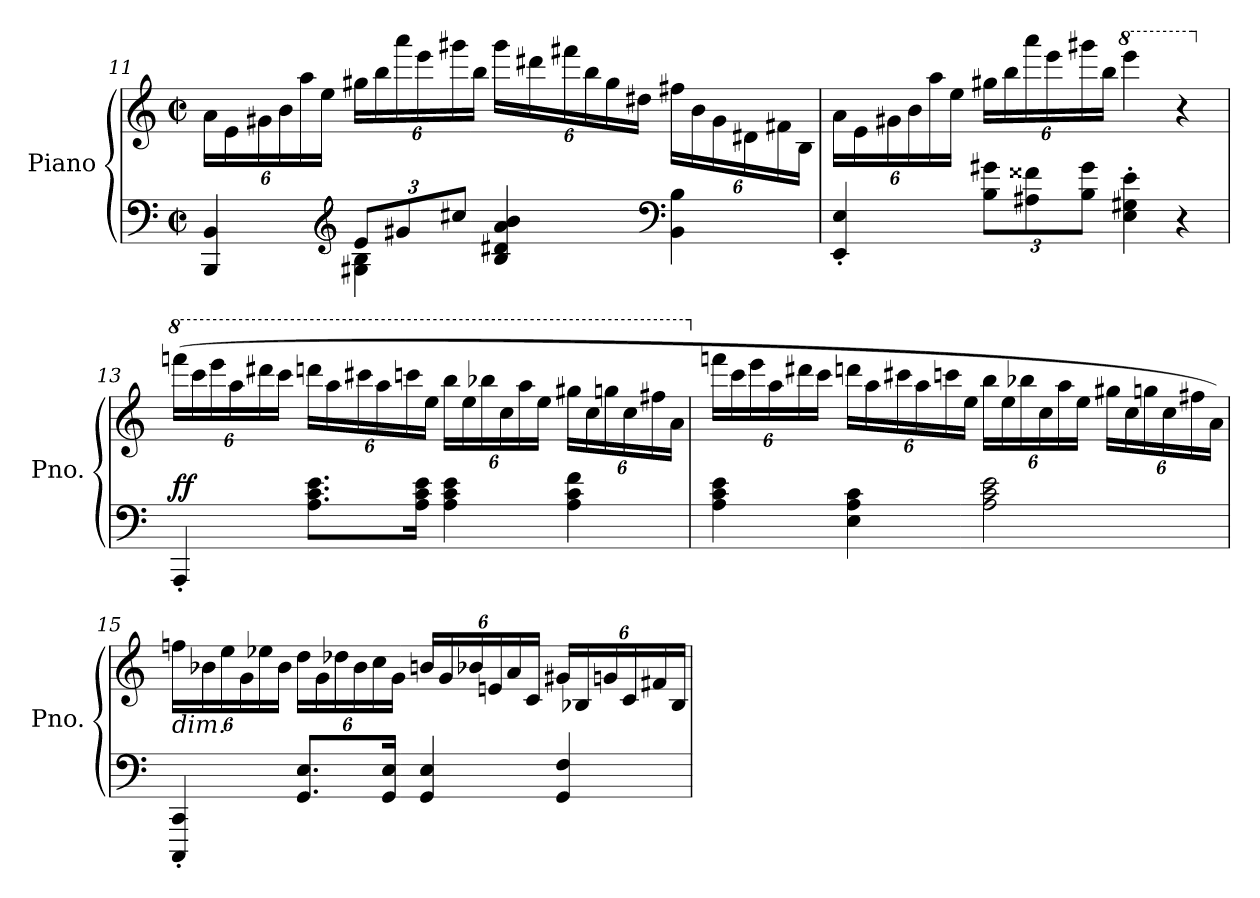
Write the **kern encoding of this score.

**kern	**kern	**dynam
*part1	*part1	*part1
*staff2	*staff1	*staff1/2
*I"Piano	*	*
*I'Pno.	*	*
!!LO:LB:g=z
*clefF4	*clefG2	*
*k[]	*k[]	*
*M2/2	*M2/2	*
*met(c|)	*met(c|)	*
=11	=11	=11
*^	*	*
*	*	*Xbrackettup	*
4BBB/ 4BB/	4ryy	24a\LL	.
.	.	24e\	.
.	.	24g#X\	.
.	.	24b\	.
.	.	24aa\	.
.	.	24ee\JJ	.
*clefG2	*	*	*
*	*Xbrackettup	*	*
4G#X\ 4B\	12e/L	24gg#X\LL	.
.	.	24bb\	.
.	12g#X/	24aaa\	.
.	.	24eee\	.
.	12cc#X/J	24ggg#X\	.
.	.	24bb\JJ	.
4B/ 4d#X/ 4a/ 4b/	2ryy	24ggg#\LL	.
.	.	24ddd#X\	.
.	.	24fff#X\	.
.	.	24bb\	.
.	.	24gg#\	.
.	.	24dd#X\JJ	.
*clefF4	*	*	*
4BB\ 4B\	.	24ff#X\LL	.
.	.	24b\	.
.	.	24g#\	.
.	.	24d#X\	.
.	.	24f#X\	.
.	.	24B\JJ	.
*v	*v	*	*
=12	=12	=12
4EE/' 4E/'	24a\LL	.
.	24e\	.
.	24g#X\	.
.	24b\	.
.	24aa\	.
.	24ee\JJ	.
12B\ 12g#X\L	24gg#X\LL	.
.	24bb\	.
12A#X\ 12f##X\	24aaa\	.
.	24eee\	.
12B\ 12g#\J	24ggg#X\	.
.	24bb\JJ	.
*	*8va	*
4E\' 4G#X\' 4e\'	4eeee\	.
4r	4r	.
!!LO:PB:g=z
=13	=13	=13
*	*X8va	*
*	*8va	*
!	!	!LO:DY:a=2
!	!	!LO:DY:n=1:b
4AAA'/	(>24ffffn\LL	f f
.	24cccc\	.
.	24eeee\	.
.	24aaa\	.
.	24dddd#X\	.
.	24cccc\JJ	.
8.A\ 8.c\ 8.e\L	24ddddn\LL	.
.	24aaa\	.
.	24cccc#X\	.
.	24aaa\	.
.	24ccccn\	.
16A\ 16c\ 16e\Jk	.	.
.	24eee\JJ	.
4A\ 4c\ 4e\	24bbb\LL	.
.	24eee\	.
.	24bbb-X\	.
.	24ccc\	.
.	24aaa\	.
.	24eee\JJ	.
4A\ 4c\ 4f\	24ggg#X\LL	.
.	24ccc\	.
.	24gggn\	.
.	24ccc\	.
.	24fff#X\	.
.	24aa\JJ	.
=14	=14	=14
*	*X8va	*
4A\ 4c\ 4e\	24fffn\LL	.
.	24ccc\	.
.	24eee\	.
.	24aa\	.
.	24ddd#X\	.
.	24ccc\JJ	.
4E\ 4A\ 4c\	24dddn\LL	.
.	24aa\	.
.	24ccc#X\	.
.	24aa\	.
.	24cccn\	.
.	24ee\JJ	.
2A\ 2c\ 2e\	24bb\LL	.
.	24ee\	.
.	24bb-X\	.
.	24cc\	.
.	24aa\	.
.	24ee\JJ	.
.	24gg#X\LL	.
.	24cc\	.
.	24ggn\	.
.	24cc\	.
.	24ff#X\	.
.	24a\JJ)	.
!!LO:LB:g=z
=15	=15	=15
!	!LO:TX:b:i:t=dim.	!
4CCC/' 4CC/'	24ffn\LL	.
.	24b-X\	.
.	24ee\	.
.	24g\	.
.	24ee-X\	.
.	24b-\JJ	.
8.GG/ 8.E/L	24dd\LL	.
.	24g\	.
.	24dd-X\	.
.	24b-\	.
.	24cc\	.
16GG/ 16E/Jk	.	.
.	24g\JJ	.
4GG/ 4E/	24bn/LL	.
.	24g/	.
.	24b-X/	.
.	24en/	.
.	24a/	.
.	24c/JJ	.
4GG/ 4F/	24g#X/LL	.
.	24B-X/	.
.	24gn/	.
.	24c/	.
.	24f#X/	.
.	24B-/JJ	.
=	=	=
*-	*-	*-
